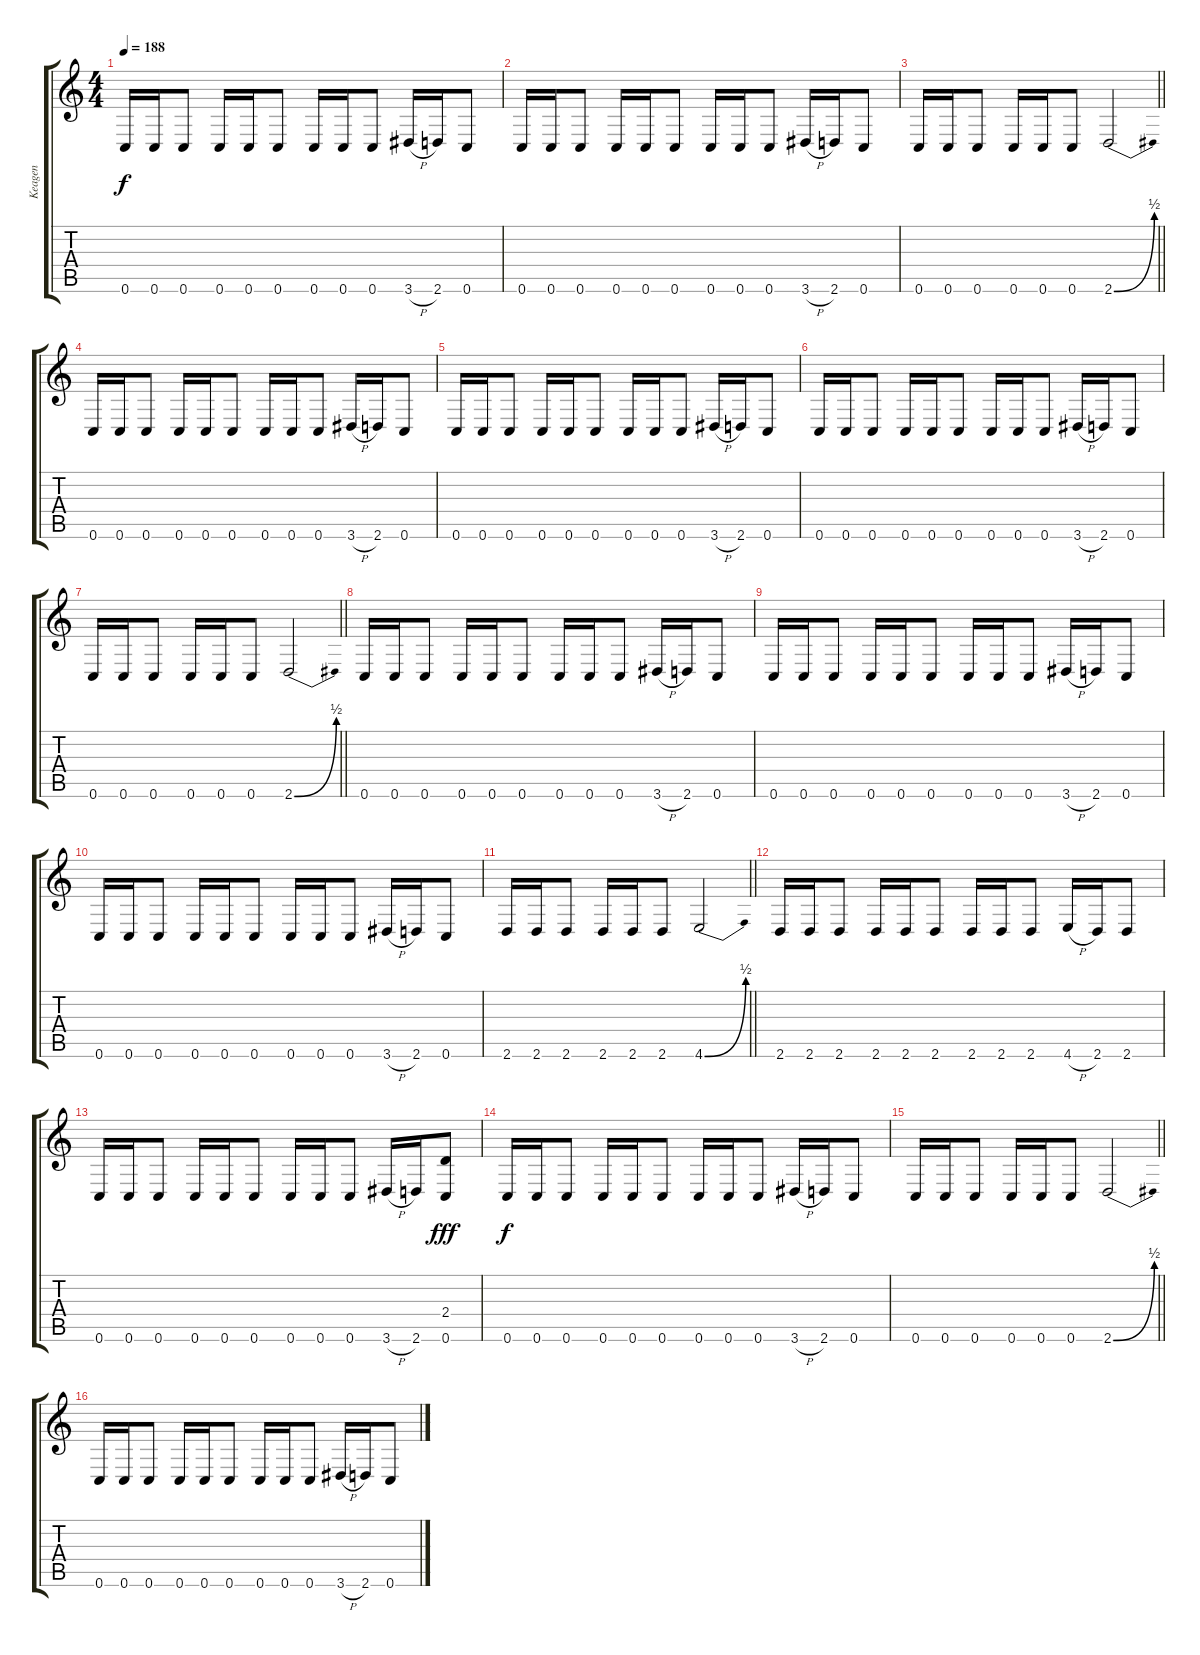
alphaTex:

\track ("Keagen" "Keagen") {instrument distortionguitar}
\staff {score tabs}
\tuning (D4 A3 F3 C3 G2 C2) {hide}
\ts (4 4)
\tempo 188
\clef g2
\ks c
0.6.16{dy f beam Up} 0.6.16{beam Up} 0.6.8{beam Up} 0.6.16 0.6.16 0.6.8 0.6.16 0.6.16 0.6.8 3.6{h}.16 2.6.16 0.6.8 |
0.6.16{beam Up} 0.6.16{beam Up} 0.6.8{beam Up} 0.6.16 0.6.16 0.6.8 0.6.16 0.6.16 0.6.8 3.6{h}.16 2.6.16 0.6.8 |
\barLineRight lightlight
0.6.16{beam Up} 0.6.16{beam Up} 0.6.8{beam Up} 0.6.16 0.6.16 0.6.8 2.6{be (bend 0 0 60 2)}.2 |
0.6.16{beam Up} 0.6.16{beam Up} 0.6.8{beam Up} 0.6.16 0.6.16 0.6.8 0.6.16 0.6.16 0.6.8 3.6{h}.16 2.6.16 0.6.8 |
0.6.16{beam Up} 0.6.16{beam Up} 0.6.8{beam Up} 0.6.16 0.6.16 0.6.8 0.6.16 0.6.16 0.6.8 3.6{h}.16 2.6.16 0.6.8 |
0.6.16{beam Up} 0.6.16{beam Up} 0.6.8{beam Up} 0.6.16 0.6.16 0.6.8 0.6.16 0.6.16 0.6.8 3.6{h}.16 2.6.16 0.6.8 |
\barLineRight lightlight
0.6.16{beam Up} 0.6.16{beam Up} 0.6.8{beam Up} 0.6.16 0.6.16 0.6.8 2.6{be (bend 0 0 60 2)}.2 |
0.6.16{beam Up} 0.6.16{beam Up} 0.6.8{beam Up} 0.6.16 0.6.16 0.6.8 0.6.16 0.6.16 0.6.8 3.6{h}.16 2.6.16 0.6.8 |
0.6.16{beam Up} 0.6.16{beam Up} 0.6.8{beam Up} 0.6.16 0.6.16 0.6.8 0.6.16 0.6.16 0.6.8 3.6{h}.16 2.6.16 0.6.8 |
0.6.16{beam Up} 0.6.16{beam Up} 0.6.8{beam Up} 0.6.16 0.6.16 0.6.8 0.6.16 0.6.16 0.6.8 3.6{h}.16 2.6.16 0.6.8 |
\barLineRight lightlight
2.6.16{beam Up} 2.6.16{beam Up} 2.6.8{beam Up} 2.6.16 2.6.16 2.6.8 4.6{be (bend 0 0 60 2)}.2 |
2.6.16{beam Up} 2.6.16{beam Up} 2.6.8{beam Up} 2.6.16 2.6.16 2.6.8 2.6.16 2.6.16 2.6.8 4.6{h}.16 2.6.16 2.6.8 |
0.6.16{beam Up} 0.6.16{beam Up} 0.6.8{beam Up} 0.6.16 0.6.16 0.6.8 0.6.16 0.6.16 0.6.8 3.6{h}.16 2.6.16 (2.4 0.6).8{dy fff} |
0.6.16{dy f beam Up} 0.6.16{beam Up} 0.6.8{beam Up} 0.6.16 0.6.16 0.6.8 0.6.16 0.6.16 0.6.8 3.6{h}.16 2.6.16 0.6.8 |
\barLineRight lightlight
0.6.16{beam Up} 0.6.16{beam Up} 0.6.8{beam Up} 0.6.16 0.6.16 0.6.8 2.6{be (bend 0 0 60 2)}.2 |
0.6.16{beam Up} 0.6.16{beam Up} 0.6.8{beam Up} 0.6.16 0.6.16 0.6.8 0.6.16 0.6.16 0.6.8 3.6{h}.16 2.6.16 0.6.8
